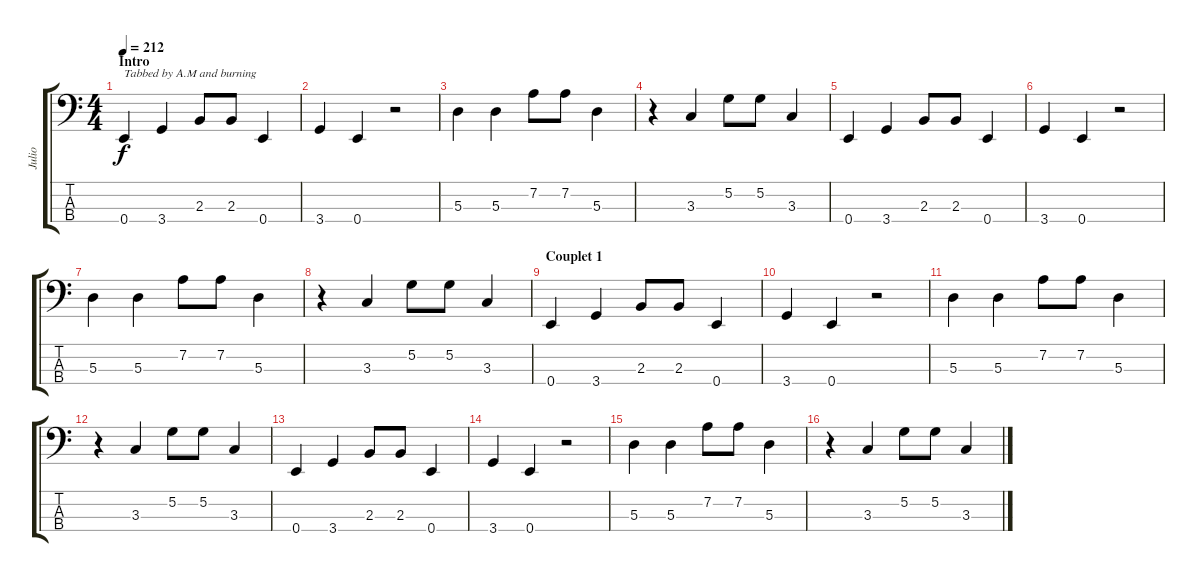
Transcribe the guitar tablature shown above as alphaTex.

\track ("Julio" "Julio") {instrument electricbassfinger}
\staff {score tabs}
\tuning (G2 D2 A1 E1) {hide}
\ts (4 4)
\section ("" "Intro")
\tempo 212
\clef f4
\ks c
0.4.4{txt "Tabbed by A.M and burning" dy f instrument electricbassfinger} 3.4.4 2.3.8 2.3.8 0.4.4 |
3.4.4 0.4.4 r.2 |
5.3.4 5.3.4 7.2.8 7.2.8 5.3.4 |
r.4 3.3.4 5.2.8 5.2.8 3.3.4 |
0.4.4 3.4.4 2.3.8 2.3.8 0.4.4 |
3.4.4 0.4.4 r.2 |
5.3.4 5.3.4 7.2.8 7.2.8 5.3.4 |
r.4 3.3.4 5.2.8 5.2.8 3.3.4 |
\section ("" "Couplet 1")
0.4.4 3.4.4 2.3.8 2.3.8 0.4.4 |
3.4.4 0.4.4 r.2 |
5.3.4 5.3.4 7.2.8 7.2.8 5.3.4 |
r.4 3.3.4 5.2.8 5.2.8 3.3.4 |
0.4.4 3.4.4 2.3.8 2.3.8 0.4.4 |
3.4.4 0.4.4 r.2 |
5.3.4 5.3.4 7.2.8 7.2.8 5.3.4 |
r.4 3.3.4 5.2.8 5.2.8 3.3.4
